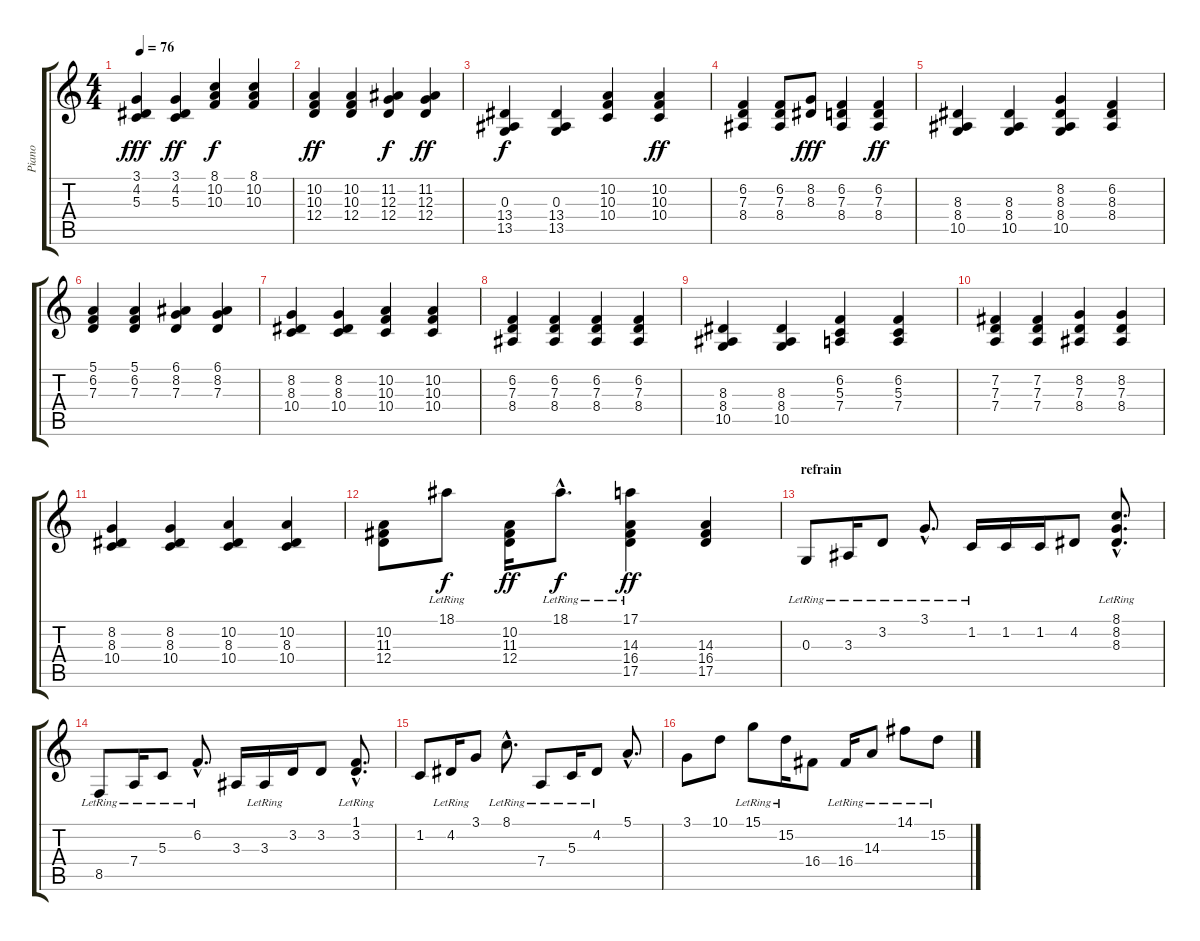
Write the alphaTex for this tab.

\track ("Piano" "Piano") {instrument electricpiano2}
\staff {score tabs}
\tuning (E4 B3 G3 D3 A2 E2) {hide}
\ts (4 4)
\tempo 76
\clef g2
\ks c
(3.1 4.2 5.3).4{dy fff} (3.1 4.2 5.3).4{dy ff} (8.1 10.2 10.3).4{dy f} (8.1 10.2 10.3).4 |
(10.2 10.3 12.4).4{dy ff} (10.2 10.3 12.4).4 (11.2 12.3 12.4).4{dy f} (11.2 12.3 12.4).4{dy ff} |
(0.3 13.4 13.5).4{dy f} (0.3 13.4 13.5).4 (10.2 10.3 10.4).4 (10.2 10.3 10.4).4{dy ff} |
(6.2 7.3 8.4).4 (6.2 7.3 8.4).8 (8.2 8.3).8{dy fff} (6.2 7.3 8.4).4 (6.2 7.3 8.4).4{dy ff} |
(8.3 8.4 10.5).4 (8.3 8.4 10.5).4 (8.2 8.3 8.4 10.5).4 (6.2 8.3 8.4).4 |
(5.1 6.2 7.3).4 (5.1 6.2 7.3).4 (6.1 8.2 7.3).4 (6.1 8.2 7.3).4 |
(8.2 8.3 10.4).4 (8.2 8.3 10.4).4 (10.2 10.3 10.4).4 (10.2 10.3 10.4).4 |
(6.2 7.3 8.4).4 (6.2 7.3 8.4).4 (6.2 7.3 8.4).4 (6.2 7.3 8.4).4 |
(8.3 8.4 10.5).4 (8.3 8.4 10.5).4 (6.2 5.3 7.4).4 (6.2 5.3 7.4).4 |
(7.2 7.3 7.4).4 (7.2 7.3 7.4).4 (8.2 7.3 8.4).4 (8.2 7.3 8.4).4 |
(8.2 8.3 10.4).4 (8.2 8.3 10.4).4 (10.2 8.3 10.4).4 (10.2 8.3 10.4).4 |
(10.2 11.3 12.4).8 18.1{lr}.8{dy f} (10.2 11.3 12.4).16{dy ff} 18.1{hac lr}.8{d dy f} (17.1{lr} 14.3 16.4 17.5).4{dy ff} (14.3 16.4 17.5).4 |
\section ("" "refrain")
0.3{lr}.8 3.3{lr}.16 3.2{lr}.8 3.1{hac lr}.8{d} 1.2{lr}.16 1.2.16 1.2.16 4.2.8 (8.1{hac lr} 8.2{hac lr} 8.3{hac lr}).8{d} |
8.5{lr}.8 7.4{lr}.16 5.3{lr}.8 6.2{hac lr}.8{d} 3.3.16 3.3{lr}.16 3.2.16 3.2.8 (1.1{hac lr} 3.2{hac lr}).8{d} |
1.2.8 4.2{lr}.16 3.1.8 8.1{hac lr}.8{d} 7.4{lr}.8 5.3{lr}.16 4.2{lr}.8 5.1{hac}.8{d} |
3.1.8 10.1.8 15.1{lr}.8 15.2{lr}.16 16.4.8 16.4{lr}.16 14.3{lr}.8 14.1{lr}.8 15.2{lr}.8
